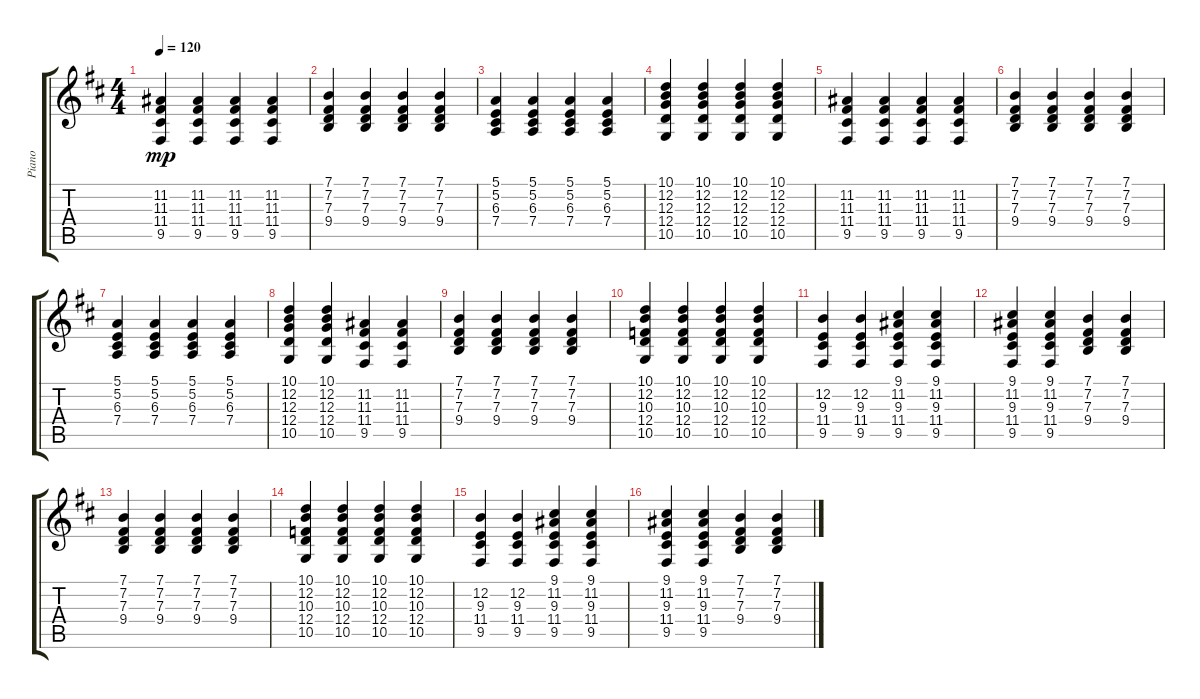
\track ("Piano" "Piano") {instrument electricgrandpiano}
\staff {score tabs}
\tuning (E4 B3 G3 D3 A2 E2) {hide}
\ts (4 4)
\tempo 120
\clef g2
\ks bminor
(11.2 11.3 11.4 9.5).4{dy mp} (11.2 11.3 11.4 9.5).4 (11.2 11.3 11.4 9.5).4 (11.2 11.3 11.4 9.5).4 |
(7.1 7.2 7.3 9.4).4 (7.1 7.2 7.3 9.4).4 (7.1 7.2 7.3 9.4).4 (7.1 7.2 7.3 9.4).4 |
(5.1 5.2 6.3 7.4).4 (5.1 5.2 6.3 7.4).4 (5.1 5.2 6.3 7.4).4 (5.1 5.2 6.3 7.4).4 |
(10.1 12.2 12.3 12.4 10.5).4 (10.1 12.2 12.3 12.4 10.5).4 (10.1 12.2 12.3 12.4 10.5).4 (10.1 12.2 12.3 12.4 10.5).4 |
(11.2 11.3 11.4 9.5).4 (11.2 11.3 11.4 9.5).4 (11.2 11.3 11.4 9.5).4 (11.2 11.3 11.4 9.5).4 |
(7.1 7.2 7.3 9.4).4 (7.1 7.2 7.3 9.4).4 (7.1 7.2 7.3 9.4).4 (7.1 7.2 7.3 9.4).4 |
(5.1 5.2 6.3 7.4).4 (5.1 5.2 6.3 7.4).4 (5.1 5.2 6.3 7.4).4 (5.1 5.2 6.3 7.4).4 |
(10.1 12.2 12.3 12.4 10.5).4 (10.1 12.2 12.3 12.4 10.5).4 (11.2 11.3 11.4 9.5).4 (11.2 11.3 11.4 9.5).4 |
(7.1 7.2 7.3 9.4).4 (7.1 7.2 7.3 9.4).4 (7.1 7.2 7.3 9.4).4 (7.1 7.2 7.3 9.4).4 |
(10.1 12.2 10.3 12.4 10.5).4 (10.1 12.2 10.3 12.4 10.5).4 (10.1 12.2 10.3 12.4 10.5).4 (10.1 12.2 10.3 12.4 10.5).4 |
(12.2 9.3 11.4 9.5).4 (12.2 9.3 11.4 9.5).4 (9.1 11.2 9.3 11.4 9.5).4 (9.1 11.2 9.3 11.4 9.5).4 |
(9.1 11.2 9.3 11.4 9.5).4 (9.1 11.2 9.3 11.4 9.5).4 (7.1 7.2 7.3 9.4).4 (7.1 7.2 7.3 9.4).4 |
(7.1 7.2 7.3 9.4).4 (7.1 7.2 7.3 9.4).4 (7.1 7.2 7.3 9.4).4 (7.1 7.2 7.3 9.4).4 |
(10.1 12.2 10.3 12.4 10.5).4 (10.1 12.2 10.3 12.4 10.5).4 (10.1 12.2 10.3 12.4 10.5).4 (10.1 12.2 10.3 12.4 10.5).4 |
(12.2 9.3 11.4 9.5).4 (12.2 9.3 11.4 9.5).4 (9.1 11.2 9.3 11.4 9.5).4 (9.1 11.2 9.3 11.4 9.5).4 |
(9.1 11.2 9.3 11.4 9.5).4 (9.1 11.2 9.3 11.4 9.5).4 (7.1 7.2 7.3 9.4).4 (7.1 7.2 7.3 9.4).4
